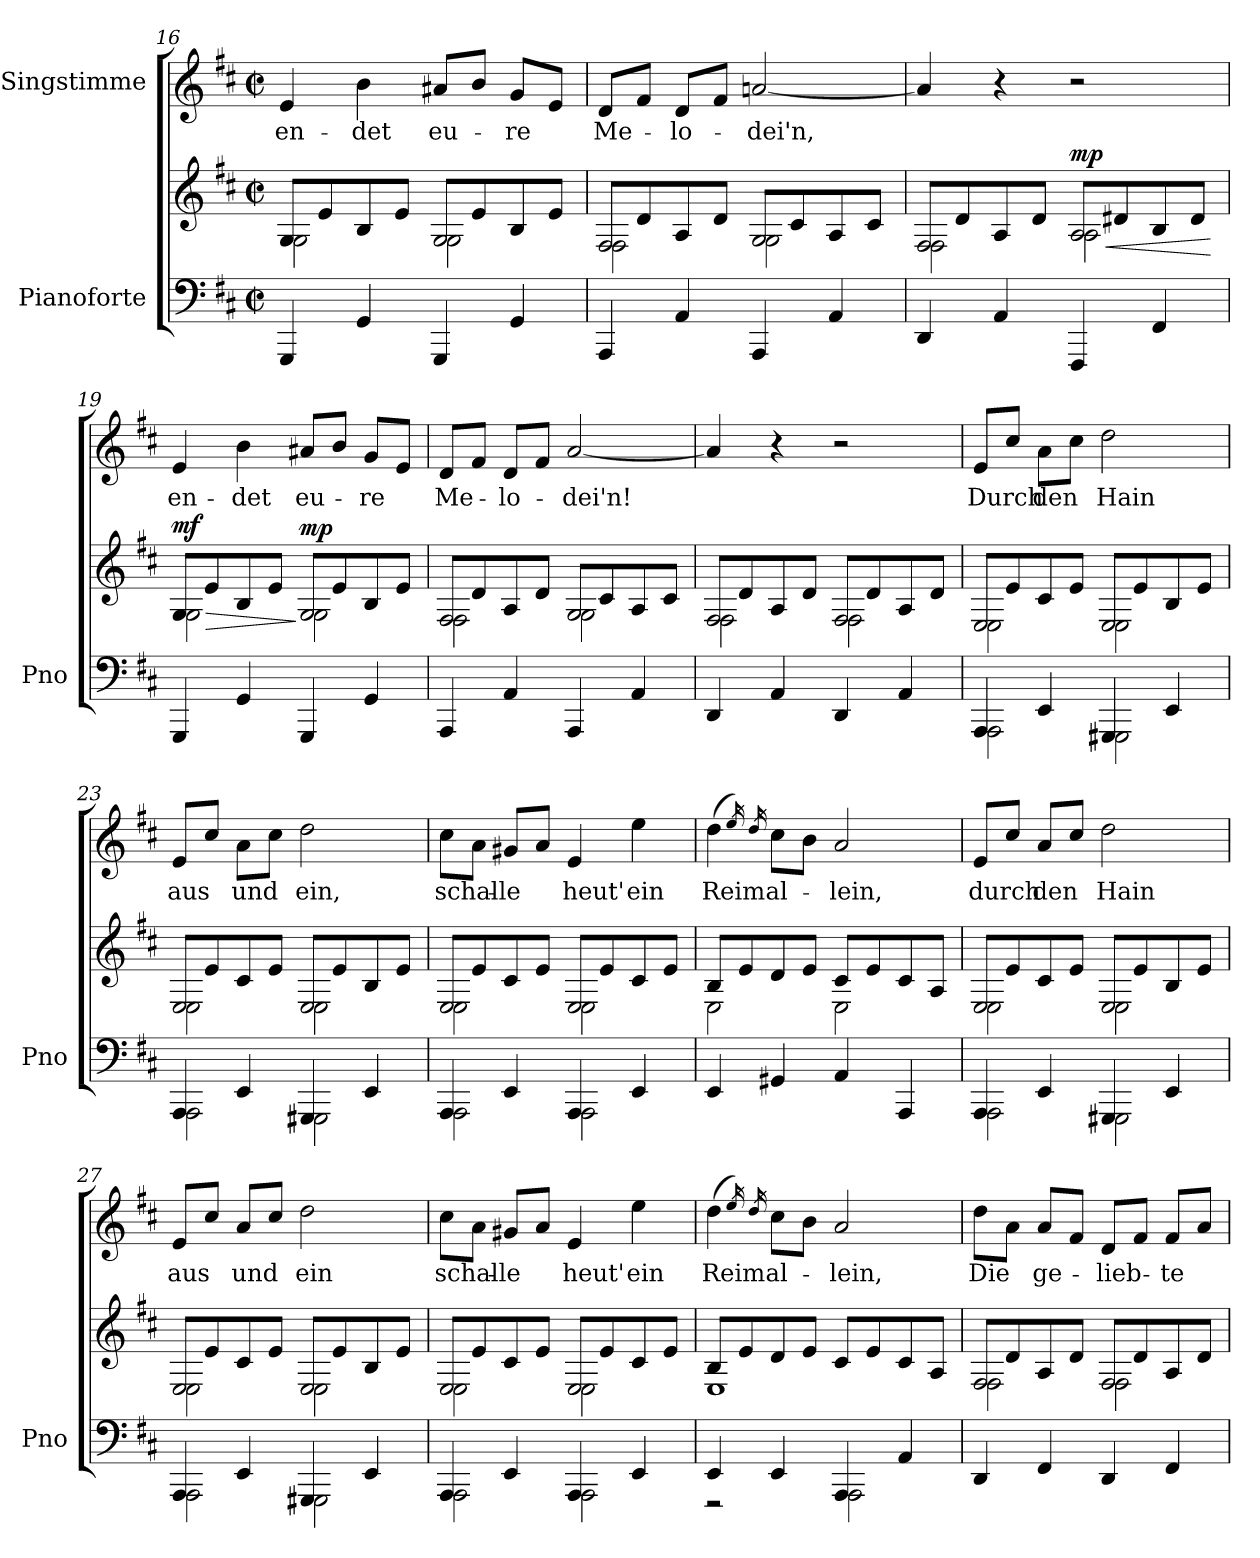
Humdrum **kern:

**kern	**kern	**dynam	**kern	**text
*part2	*part2	*part2	*part1	*part1
*staff3	*staff2	*staff2/3	*staff1	*staff1
*I"Pianoforte	*	*	*I"Singstimme	*
*I'Pno	*	*	*	*
*clefF4	*clefG2	*	*clefG2	*
*k[f#c#]	*k[f#c#]	*	*k[f#c#]	*
*M2/2	*M2/2	*	*M2/2	*
*met(c|)	*met(c|)	*	*met(c|)	*
=16	=16	=16	=16	=16
!	!LO:N:head=open	!	!	!LO:LY:b
*	*^	*	*	*
4GGG/	8G/L	2G\	.	4e/	en-
.	8e/	.	.	.	.
!	!	!	!	!	!LO:LY:b
4GG/	8B/	.	.	4b\	-det
.	8e/J	.	.	.	.
!	!LO:N:head=open	!	!	!	!LO:LY:b
4GGG/	8G/L	2G\	.	8a#X/L	eu-
.	8e/	.	.	8b/J	.
!	!	!	!	!	!LO:LY:b
4GG/	8B/	.	.	8g/L	-re
.	8e/J	.	.	8e/J	.
=17	=17	=17	=17	=17	=17
!	!LO:N:head=open	!	!	!	!LO:LY:b
4AAA/	8F#/L	2F#\	.	8d/L	Me-
.	8d/	.	.	8f#/J	.
!	!	!	!	!	!LO:LY:b
4AA/	8A/	.	.	8d/L	-lo-
.	8d/J	.	.	8f#/J	.
!	!LO:N:head=open	!	!	!	!LO:LY:b
4AAA/	8G/L	2G\	.	[2an/	dei'n,
.	8c#/	.	.	.	.
4AA/	8A/	.	.	.	.
.	8c#/J	.	.	.	.
!!LO:LB:g=z
=18	=18	=18	=18	=18	=18
!	!LO:N:head=open	!	!	!	!
4DD/	8F#/L	2F#\	.	4a/]	.
.	8d/	.	.	.	.
4AA/	8A/	.	.	4r	.
.	8d/J	.	.	.	.
!	!LO:N:head=open	!	!LO:HP:b	!	!
!	!	!	!LO:DY:n=1:a	!	!
4FFF#/	8A/L	2A\	< mp	2r	.
.	8d#X/	.	.	.	.
4FF#/	8B/	.	.	.	.
.	8d#/J	.	.	.	.
*	*v	*v	*	*	*
.	.	[	.	.
=19	=19	=19	=19	=19
*	*	*	*MM150	*
!	!LO:N:head=open	!LO:HP:b	!	!LO:LY:b
*	*^	*	*	*
!	!	!	!LO:DY:n=1:a	!	!
4GGG/	8G/L	2G\	> mf	4e/	en-
.	8e/	.	.	.	.
!	!	!	!	!	!LO:LY:b
4GG/	8B/	.	.	4b\	-det
.	8e/J	.	.	.	.
!	!LO:N:head=open	!	!LO:DY:n=2:a	!	!LO:LY:b
4GGG/	8G/L	2G\	] mp	8a#X/L	eu-
.	8e/	.	.	8b/J	.
!	!	!	!	!	!LO:LY:b
4GG/	8B/	.	.	8g/L	-re
.	8e/J	.	.	8e/J	.
=20	=20	=20	=20	=20	=20
!	!LO:N:head=open	!	!	!	!LO:LY:b
4AAA/	8F#/L	2F#\	.	8d/L	Me-
.	8d/	.	.	8f#/J	.
!	!	!	!	!	!LO:LY:b
4AA/	8A/	.	.	8d/L	-lo-
.	8d/J	.	.	8f#/J	.
!	!LO:N:head=open	!	!	!	!LO:LY:b
4AAA/	8G/L	2G\	.	[2a/	-dei'n!
.	8c#/	.	.	.	.
4AA/	8A/	.	.	.	.
.	8c#/J	.	.	.	.
=21	=21	=21	=21	=21	=21
!	!LO:N:head=open	!	!	!	!
4DD/	8F#/L	2F#\	.	4a/]	.
.	8d/	.	.	.	.
4AA/	8A/	.	.	4r	.
.	8d/J	.	.	.	.
!	!LO:N:head=open	!	!	!	!
4DD/	8F#/L	2F#\	.	2r	.
.	8d/	.	.	.	.
4AA/	8A/	.	.	.	.
.	8d/J	.	.	.	.
=22	=22	=22	=22	=22	=22
*	*	*	*	*MM168	*
*^	*	*	*	*	*
!	!	!LO:N:head=open	!	!	!	!LO:LY:b
4AAA/	2AAA\	8E/L	2E\	.	8e/L	Durch
.	.	8e/	.	.	8cc#/J	.
!	!	!	!	!	!	!LO:LY:b
4EE/	.	8c#/	.	.	8a\L	den
.	.	8e/J	.	.	8cc#\J	.
!	!	!LO:N:head=open	!	!	!	!LO:LY:b
4GGG#X/	2GGG#\	8E/L	2E\	.	2dd\	Hain
.	.	8e/	.	.	.	.
4EE/	.	8B/	.	.	.	.
.	.	8e/J	.	.	.	.
=23	=23	=23	=23	=23	=23	=23
!	!	!LO:N:head=open	!	!	!	!LO:LY:b
4AAA/	2AAA\	8E/L	2E\	.	8e/L	aus
.	.	8e/	.	.	8cc#/J	.
!	!	!	!	!	!	!LO:LY:b
4EE/	.	8c#/	.	.	8a\L	und
.	.	8e/J	.	.	8cc#\J	.
!	!	!LO:N:head=open	!	!	!	!LO:LY:b
4GGG#X/	2GGG#\	8E/L	2E\	.	2dd\	ein,
.	.	8e/	.	.	.	.
4EE/	.	8B/	.	.	.	.
.	.	8e/J	.	.	.	.
!!LO:PB:g=z
=24	=24	=24	=24	=24	=24	=24
!	!	!LO:N:head=open	!	!	!	!LO:LY:b
4AAA/	2AAA\	8E/L	2E\	.	8cc#\L	schal-
.	.	8e/	.	.	8a\J	.
!	!	!	!	!	!	!LO:LY:b
4EE/	.	8c#/	.	.	8g#X/L	-le
.	.	8e/J	.	.	8a/J	.
!	!	!LO:N:head=open	!	!	!	!LO:LY:b
4AAA/	2AAA\	8E/L	2E\	.	4e/	heut'
.	.	8e/	.	.	.	.
!	!	!	!	!	!	!LO:LY:b
4EE/	.	8c#/	.	.	4ee\	ein
.	.	8e/J	.	.	.	.
*v	*v	*	*	*	*	*
=25	=25	=25	=25	=25	=25
!	!	!	!	!	!LO:LY:b
4EE/	8B/L	2E\	.	(>4dd\	Reim
.	8e/	.	.	.	.
.	.	.	.	16qee/)	.
.	.	.	.	16qdd/	.
!	!	!	!	!	!LO:LY:b
4GG#X/	8d/	.	.	8cc#\L	al-
.	8e/J	.	.	8b\J	.
!	!	!	!	!	!LO:LY:b
4AA/	8c#/L	2E\	.	2a/	-lein,
.	8e/	.	.	.	.
4AAA/	8c#/	.	.	.	.
.	8A/J	.	.	.	.
=26	=26	=26	=26	=26	=26
*	*	*	*	*MM150	*
*^	*	*	*	*	*
!	!	!LO:N:head=open	!	!	!	!LO:LY:b
4AAA/	2AAA\	8E/L	2E\	.	8e/L	durch
.	.	8e/	.	.	8cc#/J	.
!	!	!	!	!	!	!LO:LY:b
4EE/	.	8c#/	.	.	8a/L	den
.	.	8e/J	.	.	8cc#/J	.
!	!	!LO:N:head=open	!	!	!	!LO:LY:b
4GGG#X/	2GGG#\	8E/L	2E\	.	2dd\	Hain
.	.	8e/	.	.	.	.
4EE/	.	8B/	.	.	.	.
.	.	8e/J	.	.	.	.
=27	=27	=27	=27	=27	=27	=27
!	!	!LO:N:head=open	!	!	!	!LO:LY:b
4AAA/	2AAA\	8E/L	2E\	.	8e/L	aus
.	.	8e/	.	.	8cc#/J	.
!	!	!	!	!	!	!LO:LY:b
4EE/	.	8c#/	.	.	8a/L	und
.	.	8e/J	.	.	8cc#/J	.
!	!	!LO:N:head=open	!	!	!	!LO:LY:b
4GGG#X/	2GGG#\	8E/L	2E\	.	2dd\	ein
.	.	8e/	.	.	.	.
4EE/	.	8B/	.	.	.	.
.	.	8e/J	.	.	.	.
=28	=28	=28	=28	=28	=28	=28
!	!	!LO:N:head=open	!	!	!	!LO:LY:b
4AAA/	2AAA\	8E/L	2E\	.	8cc#\L	schal-
.	.	8e/	.	.	8a\J	.
!	!	!	!	!	!	!LO:LY:b
4EE/	.	8c#/	.	.	8g#X/L	-le
.	.	8e/J	.	.	8a/J	.
!	!	!LO:N:head=open	!	!	!	!LO:LY:b
4AAA/	2AAA\	8E/L	2E\	.	4e/	heut'
.	.	8e/	.	.	.	.
!	!	!	!	!	!	!LO:LY:b
4EE/	.	8c#/	.	.	4ee\	ein
.	.	8e/J	.	.	.	.
!!LO:LB:g=z
=29	=29	=29	=29	=29	=29	=29
!	!	!	!	!	!	!LO:LY:b
4EE/	2r	8B/L	1E	.	(>4dd\	Reim
.	.	8e/	.	.	.	.
.	.	.	.	.	16qee/)	.
.	.	.	.	.	16qdd/	.
!	!	!	!	!	!	!LO:LY:b
4EE/	.	8d/	.	.	8cc#\L	al-
.	.	8e/J	.	.	8b\J	.
!	!	!	!	!	!	!LO:LY:b
4AAA/	2AAA\	8c#/L	.	.	2a/	-lein,
.	.	8e/	.	.	.	.
4AA/	.	8c#/	.	.	.	.
.	.	8A/J	.	.	.	.
*v	*v	*	*	*	*	*
=30	=30	=30	=30	=30	=30
*	*	*	*	*MM168	*
!	!LO:N:head=open	!	!	!	!LO:LY:b
4DD/	8F#/L	2F#\	.	8dd\L	Die
.	8d/	.	.	8a\J	.
!	!	!	!	!	!LO:LY:b
4FF#/	8A/	.	.	8a/L	ge-
.	8d/J	.	.	8f#/J	.
!	!LO:N:head=open	!	!	!	!LO:LY:b
4DD/	8F#/L	2F#\	.	8d/L	lieb-
.	8d/	.	.	8f#/J	.
!	!	!	!	!	!LO:LY:b
4FF#/	8A/	.	.	8f#/L	-te
.	8d/J	.	.	8a/J	.
*	*v	*v	*	*	*
=	=	=	=	=
*-	*-	*-	*-	*-
